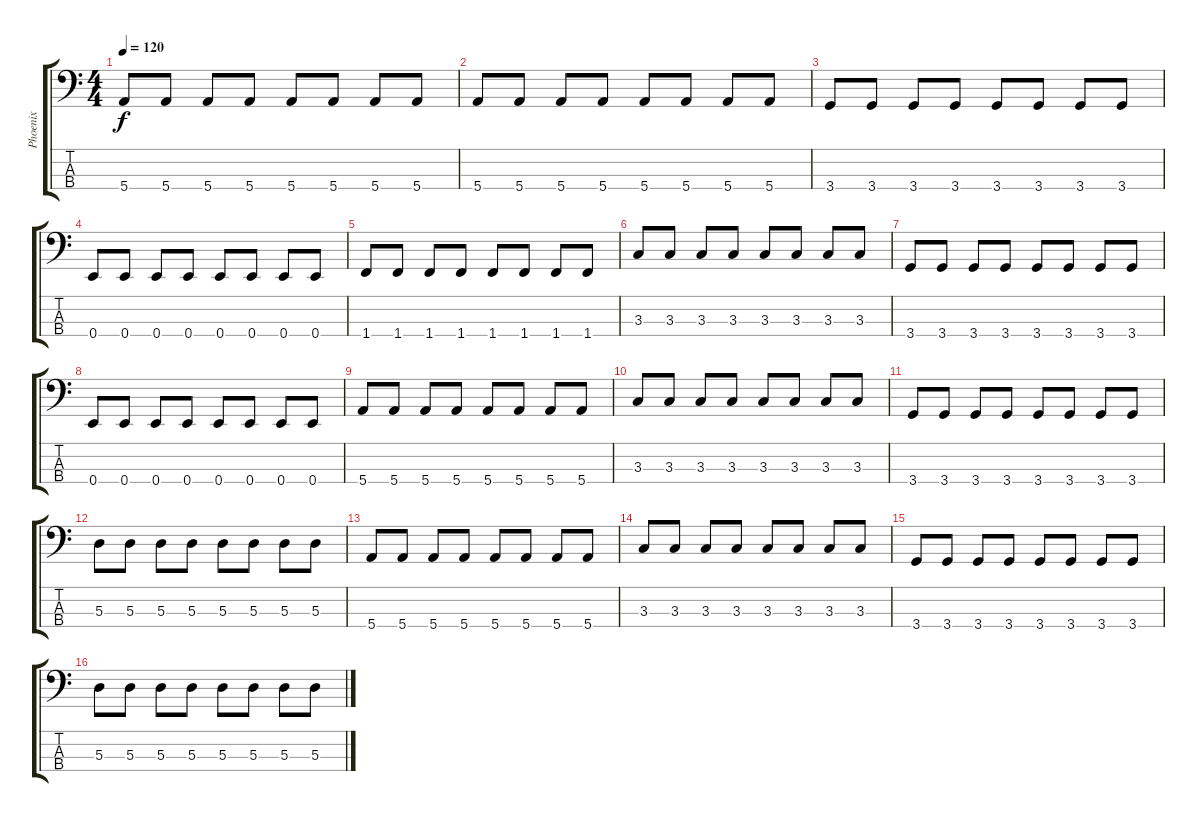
\track ("Phoenix" "Phoenix") {instrument electricbasspick}
\staff {score tabs}
\tuning (G2 D2 A1 E1) {hide}
\ts (4 4)
\tempo 120
\clef f4
\ks c
5.4.8{dy f} 5.4.8 5.4.8 5.4.8 5.4.8 5.4.8 5.4.8 5.4.8 |
5.4.8 5.4.8 5.4.8 5.4.8 5.4.8 5.4.8 5.4.8 5.4.8 |
3.4.8 3.4.8 3.4.8 3.4.8 3.4.8 3.4.8 3.4.8 3.4.8 |
0.4.8 0.4.8 0.4.8 0.4.8 0.4.8 0.4.8 0.4.8 0.4.8 |
1.4.8 1.4.8 1.4.8 1.4.8 1.4.8 1.4.8 1.4.8 1.4.8 |
3.3.8 3.3.8 3.3.8 3.3.8 3.3.8 3.3.8 3.3.8 3.3.8 |
3.4.8 3.4.8 3.4.8 3.4.8 3.4.8 3.4.8 3.4.8 3.4.8 |
0.4.8 0.4.8 0.4.8 0.4.8 0.4.8 0.4.8 0.4.8 0.4.8 |
5.4.8 5.4.8 5.4.8 5.4.8 5.4.8 5.4.8 5.4.8 5.4.8 |
3.3.8 3.3.8 3.3.8 3.3.8 3.3.8 3.3.8 3.3.8 3.3.8 |
3.4.8 3.4.8 3.4.8 3.4.8 3.4.8 3.4.8 3.4.8 3.4.8 |
5.3.8 5.3.8 5.3.8 5.3.8 5.3.8 5.3.8 5.3.8 5.3.8 |
5.4.8 5.4.8 5.4.8 5.4.8 5.4.8 5.4.8 5.4.8 5.4.8 |
3.3.8 3.3.8 3.3.8 3.3.8 3.3.8 3.3.8 3.3.8 3.3.8 |
3.4.8 3.4.8 3.4.8 3.4.8 3.4.8 3.4.8 3.4.8 3.4.8 |
5.3.8 5.3.8 5.3.8 5.3.8 5.3.8 5.3.8 5.3.8 5.3.8
